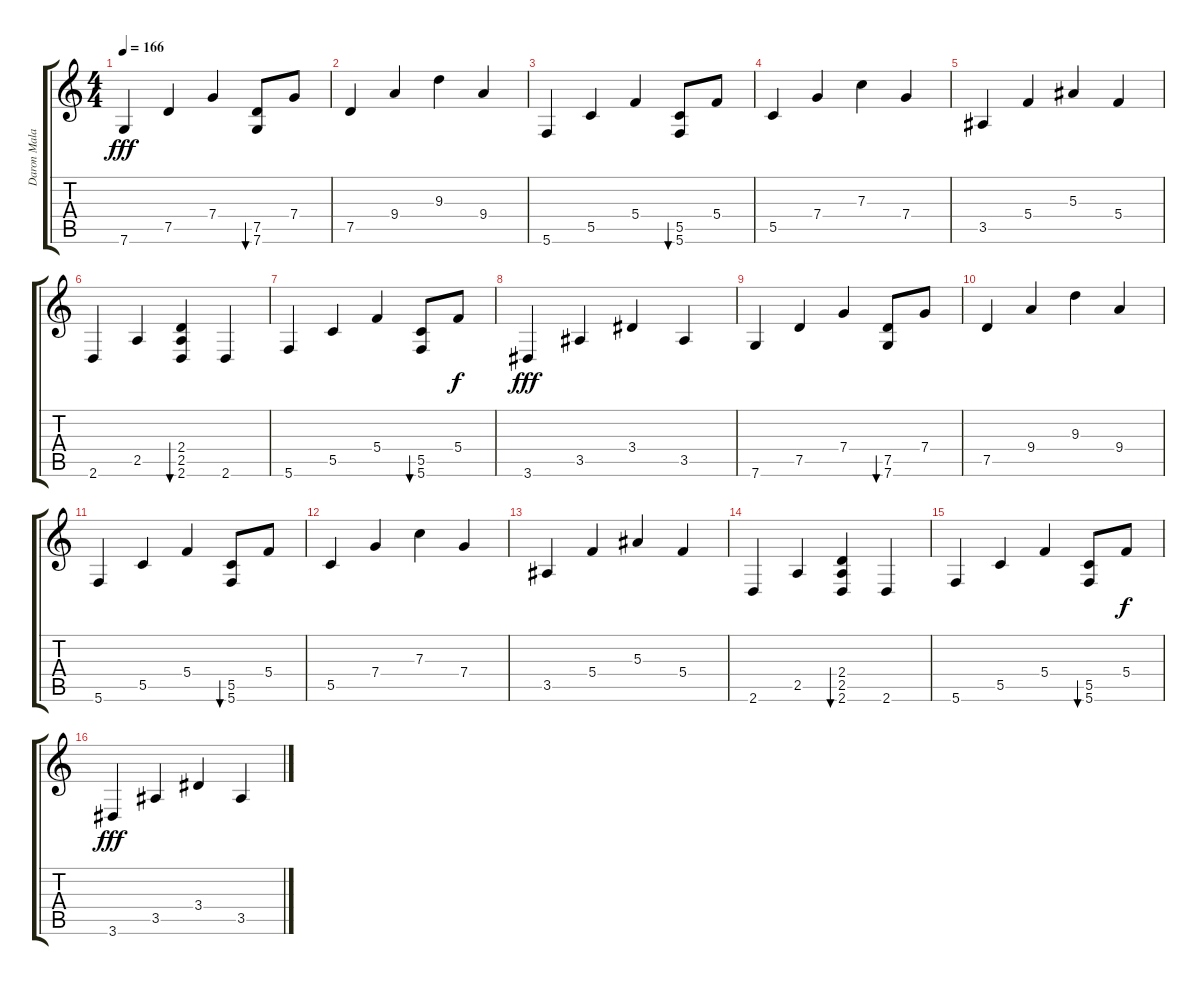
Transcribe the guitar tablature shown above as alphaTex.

\track ("Daron Malakian (guitar)" "Daron Mala") {instrument electricguitarclean}
\staff {score tabs}
\tuning (D4 A3 F3 C3 G2 C2) {hide}
\ts (4 4)
\tempo 166
\clef g2
\ks c
7.6.4{dy fff} 7.5.4 7.4.4 (7.5 7.6).8{bu 60} 7.4.8 |
7.5.4 9.4.4 9.3.4 9.4.4 |
5.6.4 5.5.4 5.4.4 (5.5 5.6).8{bu 60} 5.4.8 |
5.5.4 7.4.4 7.3.4 7.4.4 |
3.5.4 5.4.4 5.3.4 5.4.4 |
2.6.4 2.5.4 (2.4 2.5 2.6).4{bu 60} 2.6.4 |
5.6.4 5.5.4 5.4.4 (5.5 5.6).8{bu 480} 5.4.8{dy f} |
3.6.4{dy fff} 3.5.4 3.4.4 3.5.4 |
7.6.4 7.5.4 7.4.4 (7.5 7.6).8{bu 60} 7.4.8 |
7.5.4 9.4.4 9.3.4 9.4.4 |
5.6.4 5.5.4 5.4.4 (5.5 5.6).8{bu 60} 5.4.8 |
5.5.4 7.4.4 7.3.4 7.4.4 |
3.5.4 5.4.4 5.3.4 5.4.4 |
2.6.4 2.5.4 (2.4 2.5 2.6).4{bu 60} 2.6.4 |
5.6.4 5.5.4 5.4.4 (5.5 5.6).8{bu 480} 5.4.8{dy f} |
3.6.4{dy fff} 3.5.4 3.4.4 3.5.4
